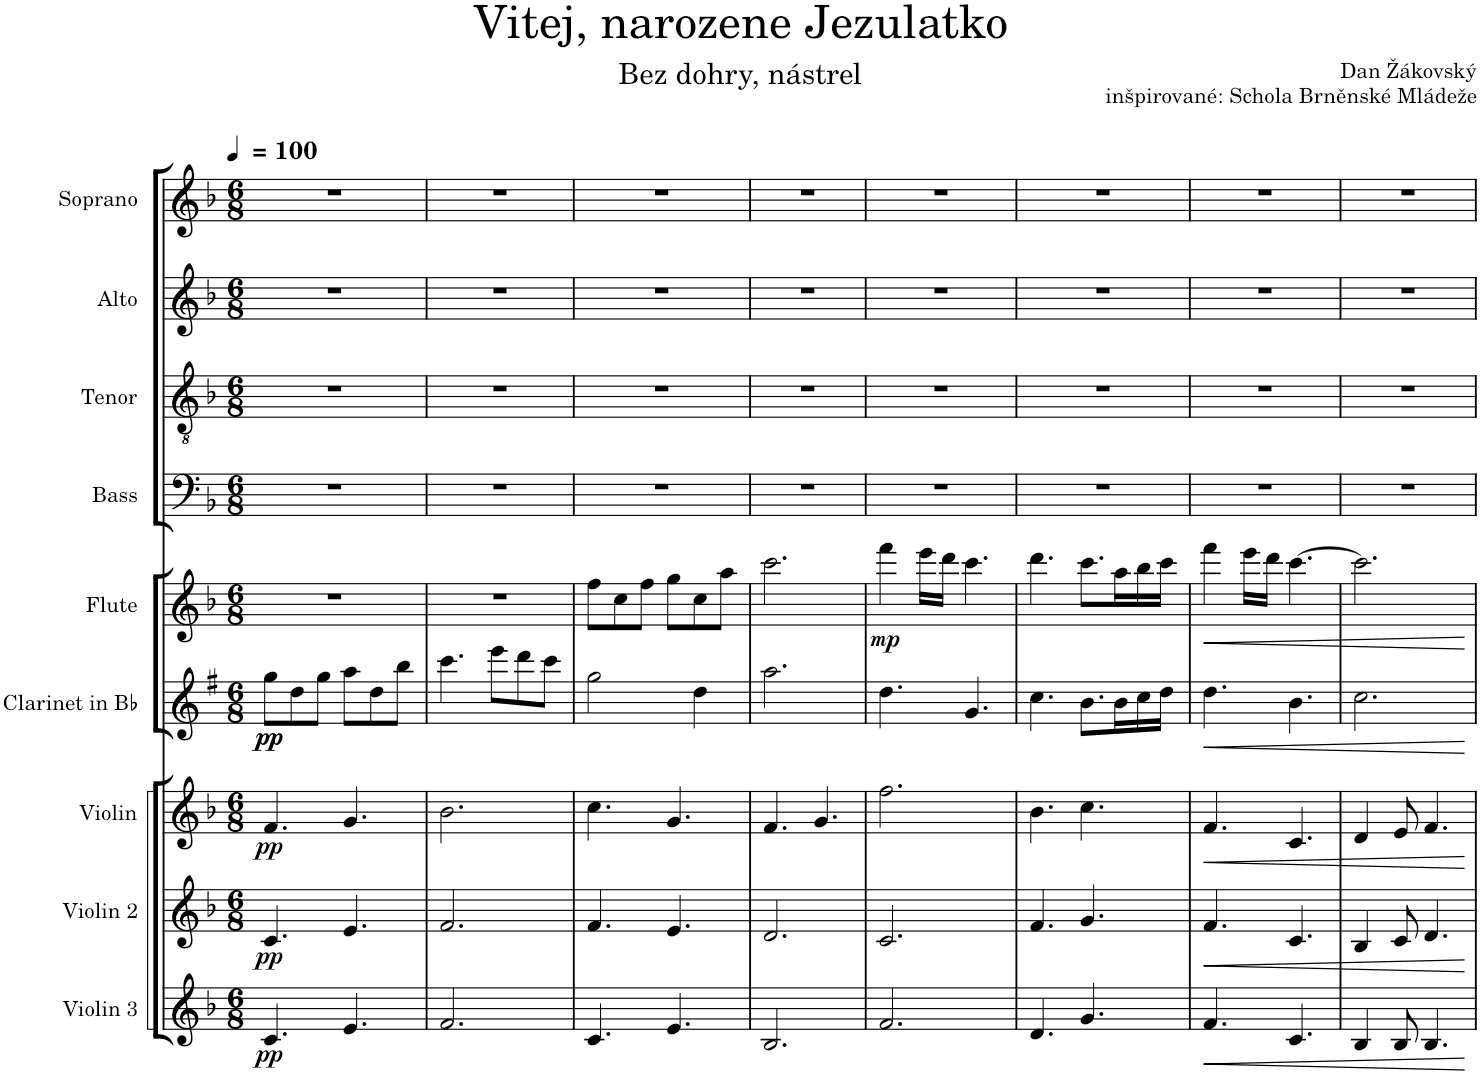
**kern	**dynam	**kern	**dynam	**kern	**dynam	**kern	**dynam	**kern	**dynam	**kern	**kern	**kern	**kern
*part9	*part9	*part8	*part8	*part7	*part7	*part6	*part6	*part5	*part5	*part4	*part3	*part2	*part1
*staff9	*staff9	*staff8	*staff8	*staff7	*staff7	*staff6	*staff6	*staff5	*staff5	*staff4	*staff3	*staff2	*staff1
*I"Violin 3	*	*I"Violin 2	*	*I"Violin	*	*I"Clarinet in Bb	*	*I"Flute	*	*I"Bass	*I"Tenor	*I"Alto	*I"Soprano
*I'Vln. 3	*	*I'Vln. 2	*	*I'Vln.	*	*I'Cl. in Bb	*	*I'Fl.	*	*I'B.	*I'T.	*I'A.	*I'S.
*clefG2	*	*clefG2	*	*clefG2	*	*clefG2	*	*clefG2	*	*clefF4	*clefGv2	*clefG2	*clefG2
*	*	*	*	*	*	*Trd1c2	*	*	*	*	*	*	*
*k[b-]	*	*k[b-]	*	*k[b-]	*	*k[f#]	*	*k[b-]	*	*k[b-]	*k[b-]	*k[b-]	*k[b-]
*M6/8	*	*M6/8	*	*M6/8	*	*M6/8	*	*M6/8	*	*M6/8	*M6/8	*M6/8	*M6/8
*MM100	*	*MM100	*	*MM100	*	*MM100	*	*MM100	*	*MM100	*MM100	*MM100	*MM100
=1	=1	=1	=1	=1	=1	=1	=1	=1	=1	=1	=1	=1	=1
!	!LO:DY:b	!	!LO:DY:b	!	!LO:DY:b	!	!LO:DY:b	!	!	!	!	!	!
!	!	!	!	!	!	!	!LO:DY:n=1:b	!	!	!	!	!	!
4.c/	pp	4.c/	pp	4.f/	pp	8gg\L	pp pp	2.r	.	2.r	2.r	2.r	2.r
.	.	.	.	.	.	8dd\	.	.	.	.	.	.	.
.	.	.	.	.	.	8gg\J	.	.	.	.	.	.	.
4.e/	.	4.e/	.	4.g/	.	8aa\L	.	.	.	.	.	.	.
.	.	.	.	.	.	8dd\	.	.	.	.	.	.	.
.	.	.	.	.	.	8bb\J	.	.	.	.	.	.	.
=2	=2	=2	=2	=2	=2	=2	=2	=2	=2	=2	=2	=2	=2
2.f/	.	2.f/	.	2.b-\	.	4.ccc\	.	2.r	.	2.r	2.r	2.r	2.r
.	.	.	.	.	.	8eee\L	.	.	.	.	.	.	.
.	.	.	.	.	.	8ddd\	.	.	.	.	.	.	.
.	.	.	.	.	.	8ccc\J	.	.	.	.	.	.	.
=3	=3	=3	=3	=3	=3	=3	=3	=3	=3	=3	=3	=3	=3
4.c/	.	4.f/	.	4.cc\	.	2gg\	.	8ff\L	.	2.r	2.r	2.r	2.r
.	.	.	.	.	.	.	.	8cc\	.	.	.	.	.
.	.	.	.	.	.	.	.	8ff\J	.	.	.	.	.
4.e/	.	4.e/	.	4.g/	.	.	.	8gg\L	.	.	.	.	.
.	.	.	.	.	.	4dd\	.	8cc\	.	.	.	.	.
.	.	.	.	.	.	.	.	8aa\J	.	.	.	.	.
=4	=4	=4	=4	=4	=4	=4	=4	=4	=4	=4	=4	=4	=4
2.B-/	.	2.d/	.	4.f/	.	2.aa\	.	2.ccc\	.	2.r	2.r	2.r	2.r
.	.	.	.	4.g/	.	.	.	.	.	.	.	.	.
=5	=5	=5	=5	=5	=5	=5	=5	=5	=5	=5	=5	=5	=5
!	!	!	!	!	!	!	!	!	!LO:DY:b	!	!	!	!
2.f/	.	2.c/	.	2.ff\	.	4.dd\	.	4fff\	mp	2.r	2.r	2.r	2.r
.	.	.	.	.	.	.	.	16eee\LL	.	.	.	.	.
.	.	.	.	.	.	.	.	16ddd\JJ	.	.	.	.	.
.	.	.	.	.	.	4.g/	.	4.ccc\	.	.	.	.	.
=6	=6	=6	=6	=6	=6	=6	=6	=6	=6	=6	=6	=6	=6
4.d/	.	4.f/	.	4.b-\	.	4.cc\	.	4.ddd\	.	2.r	2.r	2.r	2.r
4.g/	.	4.g/	.	4.cc\	.	8.b\L	.	8.ccc\L	.	.	.	.	.
.	.	.	.	.	.	16b\L	.	16aa\L	.	.	.	.	.
.	.	.	.	.	.	16cc\	.	16bb-\	.	.	.	.	.
.	.	.	.	.	.	16dd\JJ	.	16ccc\JJ	.	.	.	.	.
=7	=7	=7	=7	=7	=7	=7	=7	=7	=7	=7	=7	=7	=7
!	!LO:HP:b	!	!LO:HP:b	!	!LO:HP:b	!	!LO:HP:b	!	!LO:HP:b	!	!	!	!
4.f/	<	4.f/	<	4.f/	<	4.dd\	<	4fff\	<	2.r	2.r	2.r	2.r
.	.	.	.	.	.	.	.	16eee\LL	.	.	.	.	.
.	.	.	.	.	.	.	.	16ddd\JJ	.	.	.	.	.
4.c/	.	4.c/	.	4.c/	.	4.b\	.	[4.ccc\	.	.	.	.	.
=8	=8	=8	=8	=8	=8	=8	=8	=8	=8	=8	=8	=8	=8
4B-/	.	4B-/	.	4d/	.	2.cc\	.	2.ccc\]	.	2.r	2.r	2.r	2.r
8B-/	.	8c/	.	8e/	.	.	.	.	.	.	.	.	.
4.B-/	.	4.d/	.	4.f/	.	.	.	.	.	.	.	.	.
.	[	.	[	.	[	.	[	.	[	.	.	.	.
=	=	=	=	=	=	=	=	=	=	=	=	=	=
*-	*-	*-	*-	*-	*-	*-	*-	*-	*-	*-	*-	*-	*-
